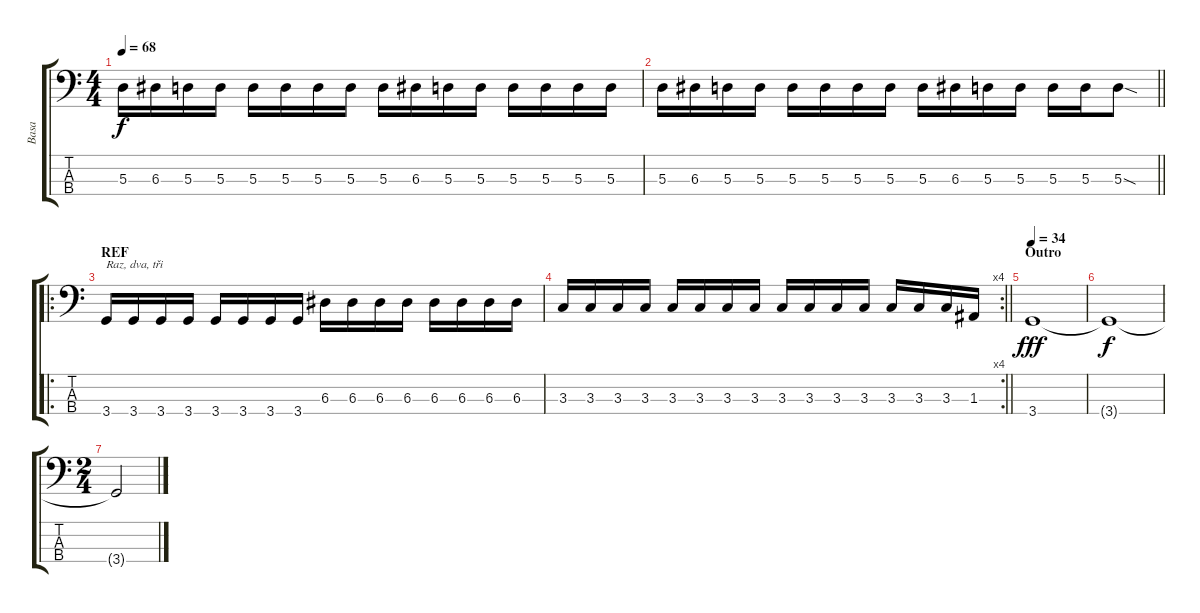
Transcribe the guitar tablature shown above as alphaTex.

\track ("Basa" "Basa") {instrument electricbasspick}
\staff {score tabs}
\tuning (G2 D2 A1 E1) {hide}
\ts (4 4)
\tempo 68
\clef f4
\ks c
5.3.16{dy f} 6.3.16 5.3.16 5.3.16 5.3.16 5.3.16 5.3.16 5.3.16 5.3.16 6.3.16 5.3.16 5.3.16 5.3.16 5.3.16 5.3.16 5.3.16 |
\barLineRight lightlight
5.3.16 6.3.16 5.3.16 5.3.16 5.3.16 5.3.16 5.3.16 5.3.16 5.3.16 6.3.16 5.3.16 5.3.16 5.3.16 5.3.16 5.3{sod}.8 |
\ro
\section ("" "REF")
3.4.16{txt "Raz, dva, tři"} 3.4.16 3.4.16 3.4.16 3.4.16 3.4.16 3.4.16 3.4.16 6.3.16 6.3.16 6.3.16 6.3.16 6.3.16 6.3.16 6.3.16 6.3.16 |
\rc 4
\barLineRight lightlight
3.3.16 3.3.16 3.3.16 3.3.16 3.3.16 3.3.16 3.3.16 3.3.16 3.3.16 3.3.16 3.3.16 3.3.16 3.3.16 3.3.16 3.3.16 1.3.16 |
\section ("" "Outro")
\tempo 34
3.4.1{dy fff} |
3.4{t}.1{dy f} |
\ts (2 4)
3.4{t}.2
